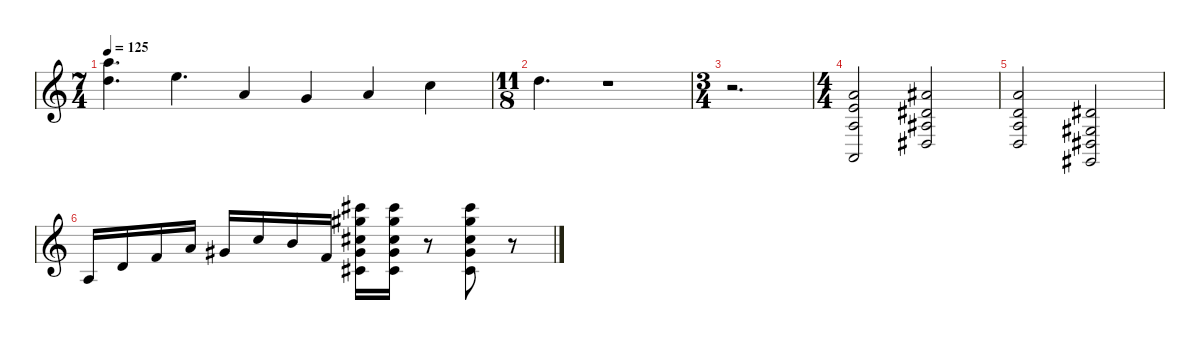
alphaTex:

\defaultSystemsLayout 4
\hideDynamics
\bracketExtendMode nobrackets
\singleTrackTrackNamePolicy hidden
\multiTrackTrackNamePolicy hidden
\otherSystemsTrackNameOrientation horizontal
\track ("Keyboards 2" "vln.") {defaultSystemsLayout 4 instrument stringensemble1}
\staff {score}
\tuning (E4 B3 G3 D3 A2 E2 A1)
\ts (7 4)
\beaming (8 2 2 2 8)
\tempo 125
\clef g2
\ks c
(17.1{t} 15.2).4{d dy f beam Down} 17.2.4{d beam Down} 14.3.4{beam Up} 12.3.4{beam Up} 14.3.4{beam Up} 13.2.4{beam Down} |
\ts (11 8)
\beaming (8 2 2 2 5)
15.2.4{d beam Down} r.1{beam Down} |
\ts (3 4)
\beaming (8 2 2 2)
r.2{d beam Down} |
\ts (4 4)
\beaming (8 2 2 2 2)
(10.2 9.3 7.4 0.5).2{beam Up} (6.1{acc #} 8.3{acc #} 8.4{acc #} 6.5{acc #}).2{beam Up} |
(5.1 7.3 7.4 5.5).2{beam Up} (8.3{acc #} 6.4{acc #} 6.5{acc #} 4.6{acc #}).2{beam Up} |
17.6.16{beam Up} 17.5.16{beam Up} 20.5.16{beam Up} 19.4.16{beam Up} 18.4{acc #}.16{beam Up} 17.3.16{beam Up} 16.3.16{beam Up} 15.4.16{beam Up} (21.1{acc #} 21.2{acc #} 18.3{acc #} 18.4{acc #} 16.5{acc #}).16{beam Down} (21.1{acc #} 21.2{acc #} 18.3{acc #} 18.4{acc #} 16.5{acc #}).16{beam Down} r.8{beam Down} (21.1{acc #} 21.2{acc #} 18.3{acc #} 18.4{acc #} 16.5{acc #}).8{beam Down} r.8{beam Down}
